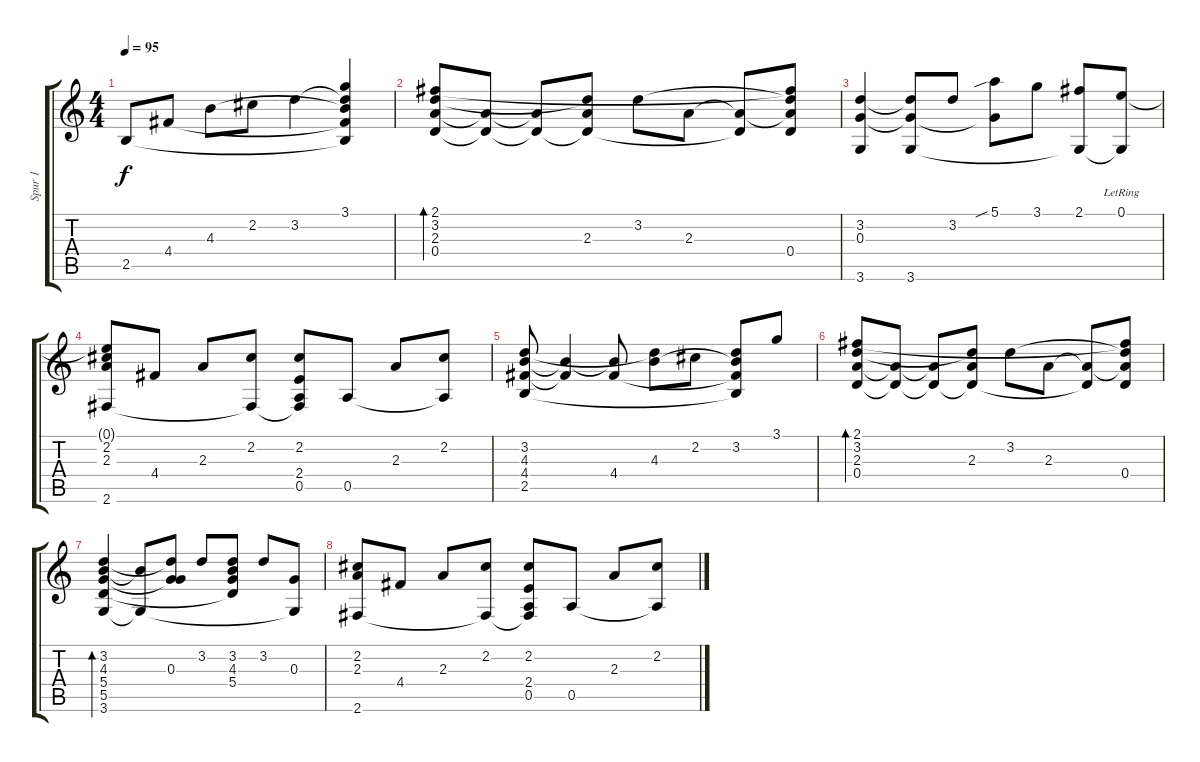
\track ("Spur 1" "Spur 1") {instrument acousticguitarsteel}
\staff {score tabs}
\tuning (E4 B3 G3 D3 A2 E2) {hide}
\ts (4 4)
\tempo 95
\clef g2
\ks c
2.5.8{dy f} 4.4.8 4.3.8 2.2.8 3.2.4 (3.1 3.2{t} 4.3{t} 4.4{t} 2.5{t}).4 |
(2.1 3.2 2.3 0.4).8{bd 480} (2.3{t} 0.4{t}).8 (2.3{t} 0.4{t}).8 (3.2{t} 2.3 0.4{t}).8 3.2.8 2.3.8 (2.3{t} 0.4{t}).8 (2.1{t} 3.2{t} 2.3{t} 0.4).8 |
(3.2 0.3 3.6).4 (3.2{t} 0.3{t} 3.6).8 3.2.8 (5.1{sib} 0.3{t}).8 3.1.8 (2.1 3.6{t}).8 (0.1{lr} 3.6{t}).8 |
(0.1{t} 2.2 2.3 2.6).8 4.4.8 2.3.8 (2.2 2.6{t}).8 (2.2 2.4 0.5 2.6{t}).8 0.5.8 2.3.8 (2.2 0.5{t}).8 |
(3.2 4.3 4.4 2.5).8 (4.3{t} 4.4{t}).4 (4.3{t} 4.4).8 (3.2{t} 4.3).8 2.2.8 (3.2 4.3{t} 4.4{t} 2.5{t}).8 3.1.8 |
(2.1 3.2 2.3 0.4).8{bd 480} (2.3{t} 0.4{t}).8 (2.3{t} 0.4{t}).8 (3.2{t} 2.3 0.4{t}).8 3.2.8 2.3.8 (2.3{t} 0.4{t}).8 (2.1{t} 3.2{t} 2.3{t} 0.4).8 |
(3.2 4.3 5.4 5.5 3.6).4{bd 240} (4.3{t} 3.6{t}).8 (3.2{t} 0.3 5.4{t}).8 3.2.8 (3.2 4.3 5.4 5.5{t}).8 3.2.8 (0.3 3.6{t}).8 |
(2.2 2.3 2.6).8 4.4.8 2.3.8 (2.2 2.6{t}).8 (2.2 2.4 0.5 2.6{t}).8 0.5.8 2.3.8 (2.2 0.5{t}).8
